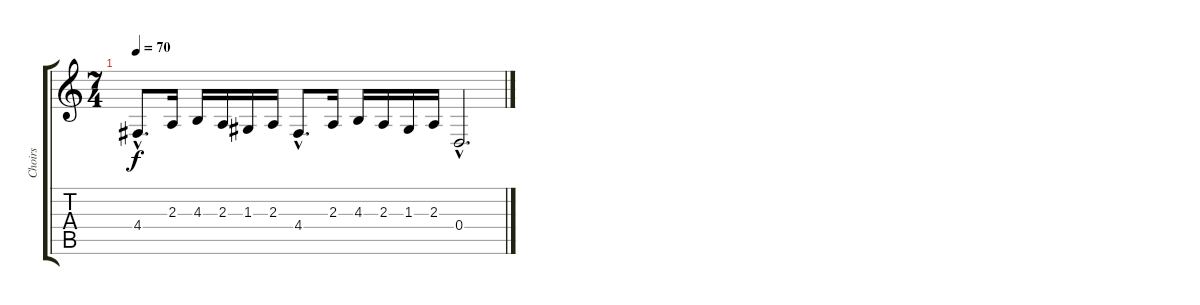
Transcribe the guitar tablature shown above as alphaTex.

\track ("Choirs" "Choirs") {instrument choiraahs}
\staff {score tabs}
\tuning (E4 B3 G3 D3 A2 E2) {hide}
\ts (7 4)
\tempo 70
\clef g2
\ks c
4.4{hac}.8{d dy f volume 0} 2.3.16 4.3.16 2.3.16 1.3.16 2.3.16 4.4{hac}.8{d} 2.3.16 4.3.16 2.3.16 1.3.16 2.3.16 0.4{hac}.2{d}
